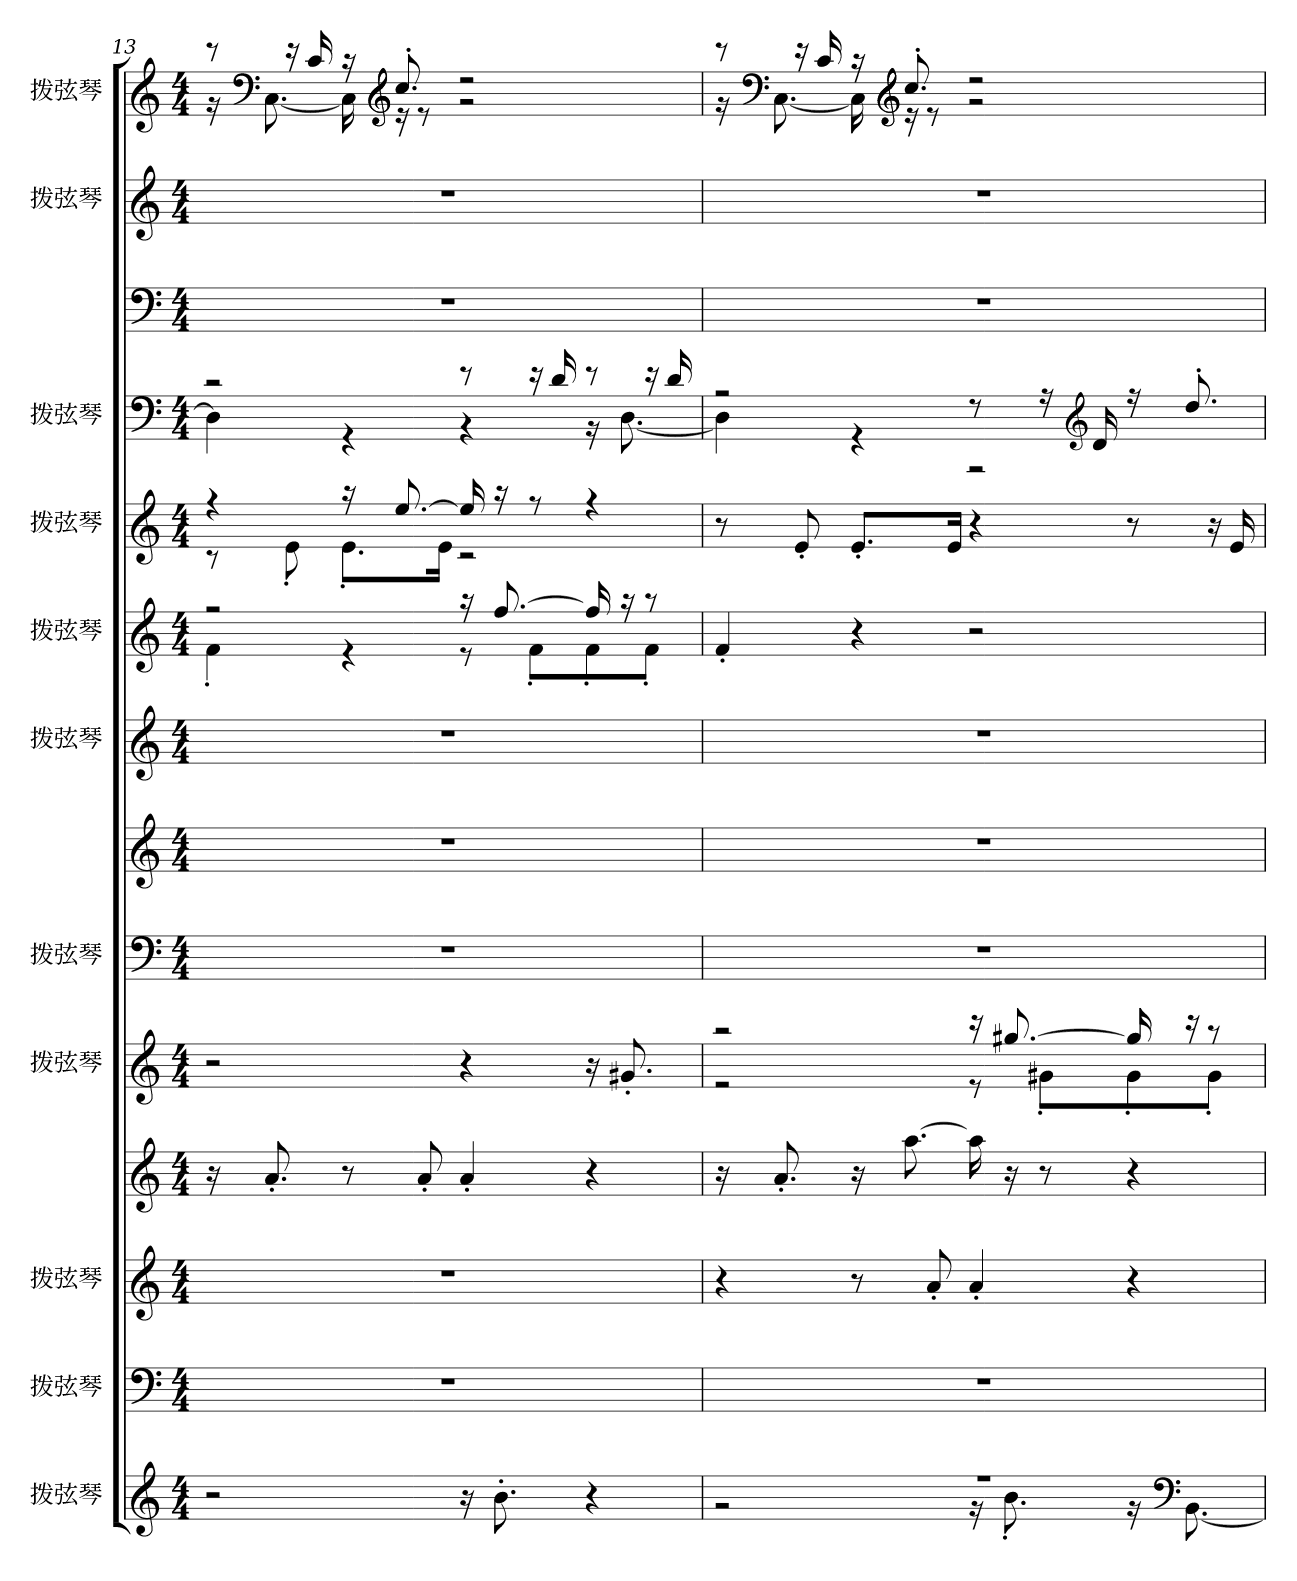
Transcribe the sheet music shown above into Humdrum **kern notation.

**kern	**kern	**kern	**kern	**kern	**kern	**kern	**kern	**kern	**kern	**kern	**kern	**kern	**kern
*part11	*part10	*part9	*part9	*part8	*part7	*part7	*part6	*part5	*part4	*part3	*part3	*part2	*part1
*staff14	*staff13	*staff12	*staff11	*staff10	*staff9	*staff8	*staff7	*staff6	*staff5	*staff4	*staff3	*staff2	*staff1
*I"拨弦琴	*I"拨弦琴	*I"拨弦琴	*	*I"拨弦琴	*I"拨弦琴	*	*I"拨弦琴	*I"拨弦琴	*I"拨弦琴	*I"拨弦琴	*	*I"拨弦琴	*I"拨弦琴
!!LO:PB:g=z
*clefG2	*clefF4	*clefG2	*clefG2	*clefG2	*clefF4	*clefG2	*clefG2	*clefG2	*clefG2	*clefF4	*clefF4	*clefG2	*clefG2
*k[]	*k[]	*k[]	*k[]	*k[]	*k[]	*k[]	*k[]	*k[]	*k[]	*k[]	*k[]	*k[]	*k[]
*M4/4	*M4/4	*M4/4	*M4/4	*M4/4	*M4/4	*M4/4	*M4/4	*M4/4	*M4/4	*M4/4	*M4/4	*M4/4	*M4/4
=13	=13	=13	=13	=13	=13	=13	=13	=13	=13	=13	=13	=13	=13
*	*	*	*	*	*	*	*	*^	*^	*^	*	*	*^
2r	1r	1r	16r	2r	1r	1r	1r	2r	4f'\	4r	8r	2r	4D\]	1r	1r	8r	16r
*	*	*	*	*	*	*	*	*	*	*	*	*	*	*	*	*clefF4	*
.	.	.	8.a'/	.	.	.	.	.	.	.	.	.	.	.	.	.	[8.C\
.	.	.	.	.	.	.	.	.	.	.	8e'\	.	.	.	.	16r	.
.	.	.	.	.	.	.	.	.	.	.	.	.	.	.	.	16c/	.
.	.	.	8r	.	.	.	.	.	4r	16r	8.e'\L	.	4r	.	.	16r	16C\]
*	*	*	*	*	*	*	*	*	*	*	*	*	*	*	*	*clefG2	*
.	.	.	.	.	.	.	.	.	.	[8.ee/	.	.	.	.	.	8.cc'/	16r
.	.	.	8a'/	.	.	.	.	.	.	.	.	.	.	.	.	.	8r
.	.	.	.	.	.	.	.	.	.	.	16e\Jk	.	.	.	.	.	.
16r	.	.	4a'/	4r	.	.	.	16r	8r	16ee/]	2r	8r	4r	.	.	2r	2r
8.b'\	.	.	.	.	.	.	.	[8.ff/	.	16r	.	.	.	.	.	.	.
.	.	.	.	.	.	.	.	.	8f'\L	8r	.	16r	.	.	.	.	.
.	.	.	.	.	.	.	.	.	.	.	.	16d/	.	.	.	.	.
4r	.	.	4r	16r	.	.	.	16ff/]	8f'\	4r	.	8r	16r	.	.	.	.
.	.	.	.	8.g#X'/	.	.	.	16r	.	.	.	.	[8.D\	.	.	.	.
.	.	.	.	.	.	.	.	8r	8f'\J	.	.	16r	.	.	.	.	.
.	.	.	.	.	.	.	.	.	.	.	.	16d/	.	.	.	.	.
*	*	*	*	*	*	*	*	*v	*v	*	*	*	*	*	*	*	*
*	*	*	*	*	*	*	*	*	*v	*v	*	*	*	*	*	*
!!LO:PB:g=z	!!
=14	=14	=14	=14	=14	=14	=14	=14	=14	=14	=14	=14	=14	=14	=14	=14
*^	*	*	*	*^	*	*	*	*	*	*	*	*	*	*	*
1r	2r	1r	4r	16r	2r	2r	1r	1r	1r	4f'/	8r	2r	4D\]	1r	1r	8r	16r
*	*	*	*	*	*	*	*	*	*	*	*	*	*	*	*	*clefF4	*
.	.	.	.	8.a'/	.	.	.	.	.	.	.	.	.	.	.	.	[8.C\
.	.	.	.	.	.	.	.	.	.	.	8e'/	.	.	.	.	16r	.
.	.	.	.	.	.	.	.	.	.	.	.	.	.	.	.	16c/	.
.	.	.	8r	16r	.	.	.	.	.	4r	8.e'/L	.	4r	.	.	16r	16C\]
*	*	*	*	*	*	*	*	*	*	*	*	*	*	*	*	*clefG2	*
.	.	.	.	[8.aa\	.	.	.	.	.	.	.	.	.	.	.	8.cc'/	16r
.	.	.	8a'/	.	.	.	.	.	.	.	.	.	.	.	.	.	8r
.	.	.	.	.	.	.	.	.	.	.	16e/Jk	.	.	.	.	.	.
.	16r	.	4a'/	16aa\]	16r	8r	.	.	.	2r	4r	8r	2r	.	.	2r	2r
.	8.b'\	.	.	16r	[8.gg#X/	.	.	.	.	.	.	.	.	.	.	.	.
.	.	.	.	8r	.	8g#X'\L	.	.	.	.	.	16r	.	.	.	.	.
*	*	*	*	*	*	*	*	*	*	*	*	*clefG2	*	*	*	*	*
.	.	.	.	.	.	.	.	.	.	.	.	16d/	.	.	.	.	.
.	16r	.	4r	4r	16gg#/]	8g#'\	.	.	.	.	8r	16r	.	.	.	.	.
*clefF4	*	*	*	*	*	*	*	*	*	*	*	*	*	*	*	*	*
.	[8.BB\	.	.	.	16r	.	.	.	.	.	.	8.dd'/	.	.	.	.	.
.	.	.	.	.	8r	8g#'\J	.	.	.	.	16r	.	.	.	.	.	.
.	.	.	.	.	.	.	.	.	.	.	16e/	.	.	.	.	.	.
*v	*v	*	*	*	*v	*v	*	*	*	*	*	*v	*v	*	*	*v	*v
=	=	=	=	=	=	=	=	=	=	=	=	=	=
*-	*-	*-	*-	*-	*-	*-	*-	*-	*-	*-	*-	*-	*-
